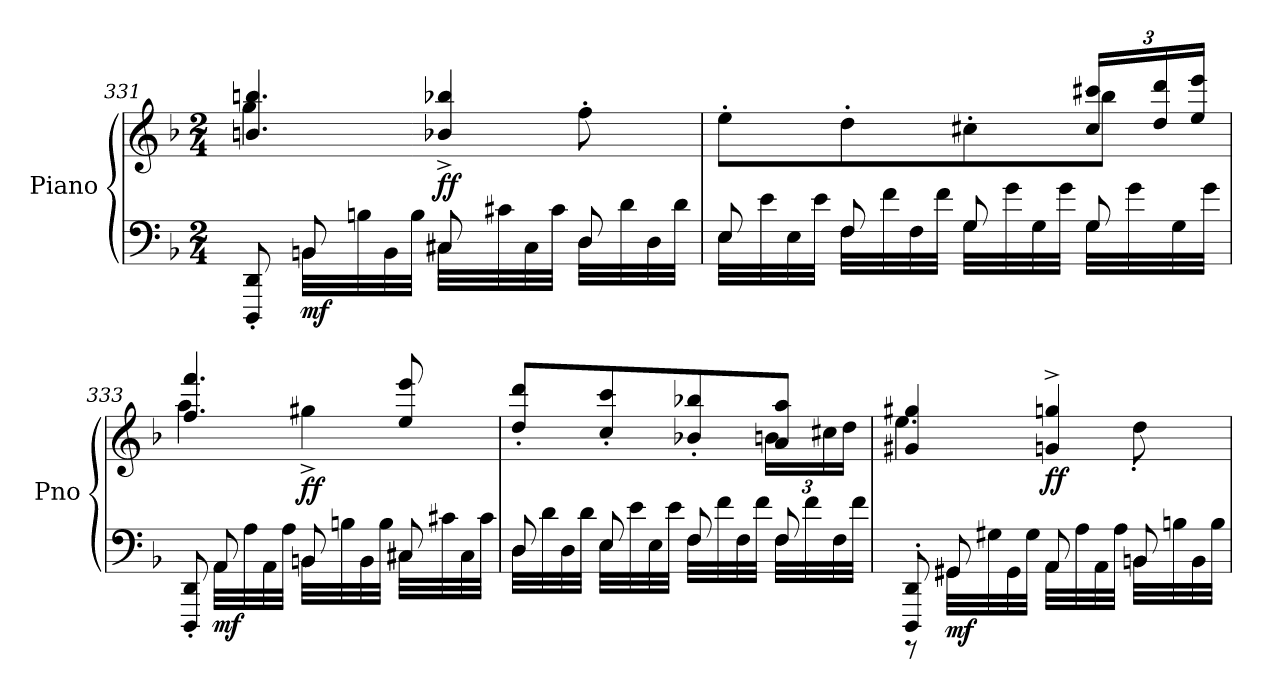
**kern	**kern	**dynam
*part1	*part1	*part1
*staff2	*staff1	*staff1/2
*I"Piano	*	*
*I'Pno	*	*
*clefF4	*clefG2	*
*k[b-]	*k[b-]	*
*M2/4	*M2/4	*
=331	=331	=331
*^	*^	*
!	!	!	!	!LO:DY:b=2
!	!	!	!	!LO:DY:n=1:b
8DDD/' 8DD/'	8ryy	4.bn/ 4.bbn/	4gg\	fff sf
!	!	!	!	!LO:DY:n=2:b=2
8BBn/	32BB\LLL	.	.	mf
.	32Bn\	.	.	.
.	32BB\	.	.	.
.	32B\JJJ	.	.	.
!	!	!	!	!LO:DY:n=3:b
8C#X/	32C#\LLL	.	4b-X/^ 4bb-X/^	ff
.	32c#X\	.	.	.
.	32C#\	.	.	.
.	32c#\JJJ	.	.	.
8D/	32D\LLL	8ff'\	.	.
.	32d\	.	.	.
.	32D\	.	.	.
.	32d\JJJ	.	.	.
!!LO:LB:g=z	!!
=332	=332	=332	=332	=332
8E/	32E\LLL	4.ryy	8ee'\L	.
.	32e\	.	.	.
.	32E\	.	.	.
.	32e\JJJ	.	.	.
8F/	32F\LLL	.	8dd'\	.
.	32f\	.	.	.
.	32F\	.	.	.
.	32f\JJJ	.	.	.
8G/	32G\LLL	.	8cc#X'\	.
.	32g\	.	.	.
.	32G\	.	.	.
.	32g\JJJ	.	.	.
*	*	*Xbrackettup	*	*
8G/	32G\LLL	24cc#/ 24ccc#X/LL	8bb-\J	.
.	32g\	.	.	.
.	.	24dd/ 24ddd/	.	.
.	32G\	.	.	.
.	.	24ee/ 24eee/JJ	.	.
.	32g\JJJ	.	.	.
=333	=333	=333	=333	=333
!	!	!	!	!LO:DY:b=2
!	!	!	!	!LO:DY:n=1:b
8DDD/' 8DD/'	8ryy	4.ff/ 4.fff/	4aa\	fff sf
!	!	!	!	!LO:DY:n=2:b=2
8AA/	32AA\LLL	.	.	mf
.	32A\	.	.	.
.	32AA\	.	.	.
.	32A\JJJ	.	.	.
!	!	!	!	!LO:DY:n=3:b
8BBn/	32BB\LLL	.	4gg#X^\	ff
.	32Bn\	.	.	.
.	32BB\	.	.	.
.	32B\JJJ	.	.	.
8C#X/	32C#\LLL	8ee/ 8eee/	.	.
.	32c#X\	.	.	.
.	32C#\	.	.	.
.	32c#\JJJ	.	.	.
=334	=334	=334	=334	=334
8D/	32D\LLL	8dd/' 8ddd/'L	4.ryy	.
.	32d\	.	.	.
.	32D\	.	.	.
.	32d\JJJ	.	.	.
8E/	32E\LLL	8cc/' 8ccc/'	.	.
.	32e\	.	.	.
.	32E\	.	.	.
.	32e\JJJ	.	.	.
8F/	32F\LLL	8b-X/' 8bb-X/'	.	.
.	32f\	.	.	.
.	32F\	.	.	.
.	32f\JJJ	.	.	.
8F/	32F\LLL	8a/ 8aa/J	24bn\LL	.
.	32f\	.	.	.
.	.	.	24cc#X\	.
.	32F\	.	.	.
.	.	.	24dd\JJ	.
.	32f\JJJ	.	.	.
!!LO:LB:g=z	!!
=335	=335	=335	=335	=335
!	!	!	!	!LO:DY:b=2
!	!	!	!	!LO:DY:n=1:b
8DDD/' 8DD/'	8r	4g#X/ 4gg#X/	4.ee\	fff sf
!	!	!	!	!LO:DY:n=2:b=2
8GG#X/	32GG#\LLL	.	.	mf
.	32G#X\	.	.	.
.	32GG#\	.	.	.
.	32G#\JJJ	.	.	.
!	!	!	!	!LO:DY:n=3:b
8AA/	32AA\LLL	4gn/^ 4ggn/^	.	ff
.	32A\	.	.	.
.	32AA\	.	.	.
.	32A\JJJ	.	.	.
8BBn/	32BB\LLL	.	8dd'\	.
.	32Bn\	.	.	.
.	32BB\	.	.	.
.	32B\JJJ	.	.	.
*v	*v	*	*	*
*	*v	*v	*
=	=	=
*-	*-	*-
